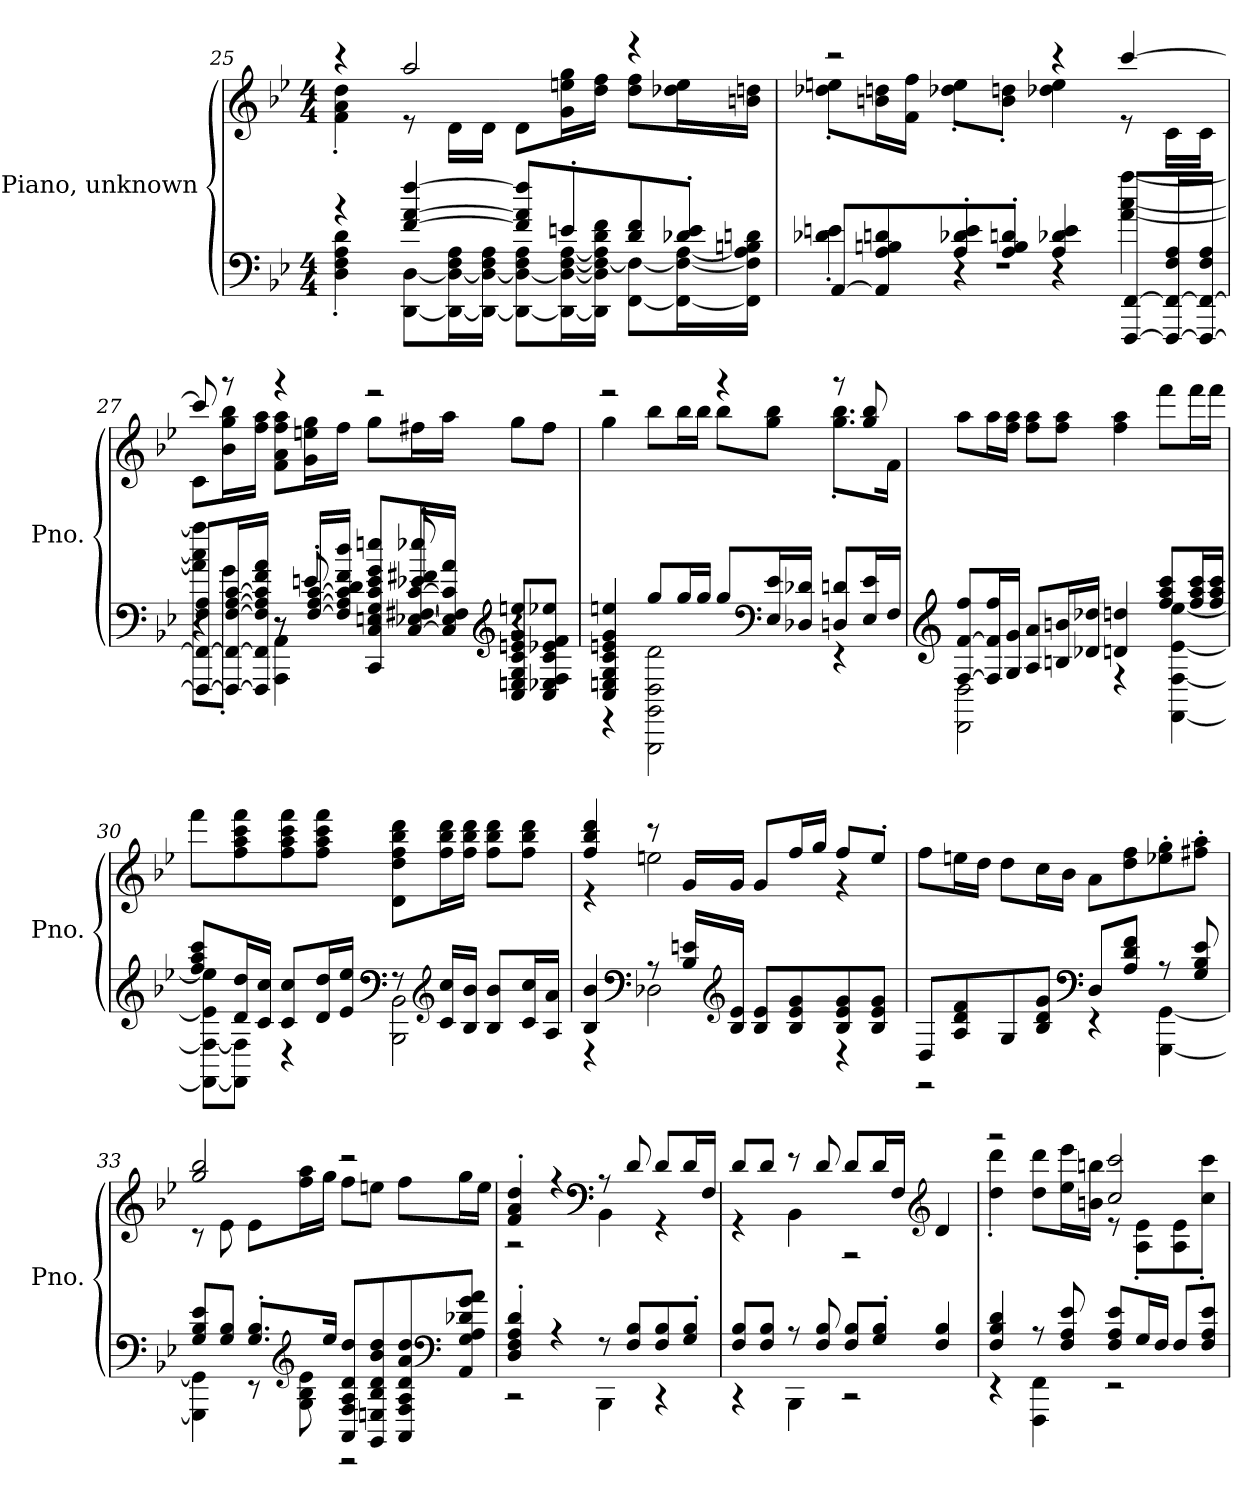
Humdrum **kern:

**kern	**kern
*part1	*part1
*staff2	*staff1
*I"Piano, unknown	*
*I'Pno.	*
*clefF4	*clefG2
*k[b-e-]	*k[b-e-]
*M4/4	*M4/4
=25	=25
*^	*^
4r	4D\' 4F\' 4A\' 4d\'	4r	4f\' 4a\' 4dd\'
[4f/ [4a/ [4ff/	[8DD\ [8D\L	2aa/	8r
.	16DD\_ 16D\_ 16F\ 16A\L	.	16d\LL
.	16DD\_ 16D\_ 16F\ 16A\JJ	.	16d\JJ
8f/] 8a/] 8ff/]L	8DD\_ 8D\_ 8F\ 8A\L	.	8d\L
8en'/	16DD\_ 16D\_ [16F\ [16A\L	.	16g\ 16een\ 16gg\L
.	16DD\] 16D\] 16F\_ 16A\] 16d\ 16f\JJ	.	16dd\ 16ff\JJ
8d/ 8f/	[8FF\ 8F\_L	4r	8dd\ 8ff\L
8d-X/' 8e/'J	16FF\_ 16F\_ [16A\L	.	16dd-X\ 16ee\L
.	16FF\] 16F\] 16A\] 16Bn\ 16dn\JJ	.	16bn\ 16ddn\JJ
!!LO:LB:g=z	!!
=26	=26	=26	=26
*	*^	*	*
1r	4d-X\' 4en\'	[8AA/L	2r	8dd-X\' 8een\'L
.	.	8AA/] 8A/ 8Bn/ 8dn/	.	16bn\ 16ddn\L
.	.	.	.	16f\ 16ff\JJ
.	4r	8A/' 8d-X/' 8e/'	.	8dd-X\' 8ee\'L
.	.	8A/' 8B/' 8dn/'J	.	8b\' 8ddn\'J
.	4r	4A/ 4d-X/ 4e/	4r	4dd-X\ 4ee\
.	[4a\ [4cc\ [4aa\	[8FFF/ [8FF/L	[4ccc/	8r
.	.	16FFF/_ 16FF/_ 16F/ 16A/L	.	16c\LL
.	.	16FFF/_ 16FF/_ 16F/ 16A/JJ	.	16c\JJ
=27	=27	=27	=27	=27
4r	8a\] 8cc\] 8aa\]L	8FFF/_ 8FF/_ 8F/ 8A/L	8ccc/]	8c\L
.	8g'\J	16FFF/_ 16FF/_ [16F/ [16A/ [16c/L	8r	16b-\ 16gg\ 16bb-\L
.	.	16FFF/] 16FF/] 16F/] 16A/] 16c/] 16f/ 16a/JJ	.	16ff\ 16aa\JJ
8r	4AAA\ 4AA\	8r	4r	8f\ 8a\ 8ff\ 8aa\L
8en'/	.	[16F/ [16A/ [16c/LL	.	16g\ 16een\ 16gg\L
.	.	16F/] 16A/] 16c/] 16d/ 16f/ 16dd/JJ	.	16ff\JJ
8r	2r	8CC/ 8C/ 8En/ 8G/ 8c/ 8e/ 8g/ 8een/L	2r	8gg\L
8e-X/' 8f#X/' 8ee-X/'	.	[16C/ [16E-X/ [16F#X/ [16c/L	.	16ff#X\L
.	.	16C/] 16E-/] 16F#/] 16c/] 16a/JJ	.	16aa\JJ
*clefG2	*	*	*	*
4r	.	8C/ 8En/ 8G/ 8c/ 8en/ 8g/ 8een/L	.	8gg\L
.	.	8C/ 8E-X/ 8F#/ 8c/ 8e-X/ 8f#/ 8ee-X/J	.	8ff#\J
*	*v	*v	*	*
!!LO:LB:g=z	!!
=28	=28	=28	=28
4C/ 4En/ 4G/ 4c/ 4en/ 4g/ 4een/	4r	2r	4gg\
8gg/L	2GGG\ 2GG\ 2D\ 2d\	.	8bb-\L
16gg/L	.	.	16bb-\L
16gg/JJ	.	.	16bb-\JJ
8gg/L	.	4r	8bb-\L
*clefF4	*	*	*
16E/ 16e/L	.	.	8gg\ 8bb-\J
16D-X/ 16d-X/JJ	.	.	.
8Dn/ 8dn/L	4r	8r	8.gg\' 8.bb-\'L
16E/ 16e/L	.	8gg/ 8bb-/	.
16F/JJ	.	.	16f\Jk
*	*	*v	*v
=29	=29	=29
*clefG2	*	*
[8F/ [8f/ 8ff/L	2DD\ 2D\	8aa\L
16F/] 16f/] 16ff/L	.	16aa\L
16G/ 16g/JJ	.	16ff\ 16aa\JJ
8A/ 8a/L	.	8ff\ 8aa\L
16Bn/ 16bn/L	.	8ff\ 8aa\J
16d-X/ 16dd-X/JJ	.	.
4dn/ 4ddn/	4r	4ff\ 4aa\
8ff/ 8aa/ 8ccc/L	[4FF\ [4F\ [4e-\ [4ee-\	8fff\L
16ff/ 16aa/ 16ccc/L	.	16fff\L
16ff/ 16aa/ 16ccc/JJ	.	16fff\JJ
!!LO:LB:g=z
=30	=30	=30
8ff/ 8aa/ 8ccc/L	8FF\_ 8F\_ 8e-\] 8ee-\]L	8fff\L
16d/ 16dd/L	8FF\] 8F\]J	8ff\ 8aa\ 8ccc\ 8fff\
16c/ 16cc/JJ	.	.
8c/ 8cc/L	4r	8ff\ 8aa\ 8ccc\ 8fff\
16d/ 16dd/L	.	8ff\ 8aa\ 8ccc\ 8fff\J
16e-/ 16ee-/JJ	.	.
*clefF4	*	*
8r	2BBB-\ 2BB-\	8d\ 8dd\ 8ff\ 8bb-\ 8ddd\L
*clefG2	*	*
16c/ 16cc/LL	.	16ff\ 16bb-\ 16ddd\L
16B-/ 16b-/JJ	.	16ff\ 16bb-\ 16ddd\JJ
8B-/ 8b-/L	.	8ff\ 8bb-\ 8ddd\L
16c/ 16cc/L	.	8ff\ 8bb-\ 8ddd\J
16A/ 16a/JJ	.	.
=31	=31	=31
*	*	*^
4B-/ 4b-/	4r	4ff/ 4bb-/ 4ddd/	4r
*clefF4	*	*	*
8r	2D-X\	8r	2een\
16B-/ 16en/LL	.	16g/LL	.
*clefG2	*	*	*
16B-/ 16e/JJ	.	16g/JJ	.
8B-/ 8e/L	.	8g/L	.
8B-/ 8e/ 8g/	.	16ff/L	.
.	.	16gg/JJ	.
8B-/ 8e/ 8g/	4r	8ff/L	4r
8B-/ 8e/ 8g/J	.	8ee'/J	.
*	*	*v	*v
!!LO:LB:g=z
=32	=32	=32
8D/L	2r	8ff\L
8A/ 8d/ 8f/	.	16een\L
.	.	16dd\JJ
8G/	.	8dd\L
8B-/ 8d/ 8g/J	.	16cc\L
.	.	16b-\JJ
*clefF4	*	*
8D/L	4r	8a\L
8A/ 8d/ 8f/J	.	8dd\ 8ff\
8r	[4GGG\ [4GG\	8ee-X\' 8gg\'
8G/ 8B-/ 8e-/	.	8ff#X\' 8aa\'J
=33	=33	=33
*	*	*^
8G/ 8B-/ 8e-/L	4GGG\] 4GG\]	2gg/ 2bb-/	8r
8G/ 8B-/J	.	.	8e-\
8.G/' 8.B-/'L	8r	.	8e-\L
*clefG2	*	*	*
.	8G\ 8B-\ 8e-\	.	16ff\ 16aa\L
16ee-/Jk	.	.	16gg\JJ
8AA/ 8F/ 8A/ 8d/ 8dd/L	2r	2r	8ff\L
8GG/ 8En/ 8B-/ 8d/ 8b-/ 8dd/	.	.	8een\J
8AA/ 8F/ 8A/ 8d/ 8a/ 8dd/	.	.	8ff\L
*clefF4	*	*	*
8AA/ 8G/ 8A/ 8d-X/ 8g/ 8a/J	.	.	16gg\L
.	.	.	16ee\JJ
=34	=34	=34	=34
4D/' 4F/' 4A/' 4d/'	2r	4f/' 4a/' 4dd/'	2r
4r	.	4r	.
*	*	*clefF4	*
8r	4BBB-\	8r	4BB-\
8F/ 8B-/L	.	8d/	.
8F/ 8B-/	4r	8d/L	4r
8G/' 8B-/'J	.	16d/L	.
.	.	16F/JJ	.
!!LO:LB:g=z	!!
=35	=35	=35	=35
8F/ 8B-/L	4r	8d/L	4r
8F/ 8B-/J	.	8d/J	.
8r	4BBB-\	8r	4BB-\
8F/ 8B-/	.	8d/	.
8F/ 8B-/L	2r	8d/L	2r
8G/' 8B-/'J	.	16d/L	.
.	.	16F/JJ	.
*	*	*clefG2	*
4F/ 4B-/	.	4d/	.
=36	=36	=36	=36
4F/ 4B-/ 4d/	4r	2r	4dd\' 4ddd\'
8r	4FFF\ 4FF\	.	8dd\ 8ddd\L
8F/ 8A/ 8e-/	.	.	16ee-\ 16eee-\L
.	.	.	16bn\ 16bbn\JJ
8F/ 8A/ 8e-/L	2r	2cc/ 2ccc/	8r
16G/L	.	.	8A\' 8e-\'L
16F/JJ	.	.	.
8F/L	.	.	8A\ 8e-\
8F/ 8A/ 8e-/J	.	.	8cc\' 8ccc\'J
*v	*v	*	*
*	*v	*v
=	=
*-	*-
